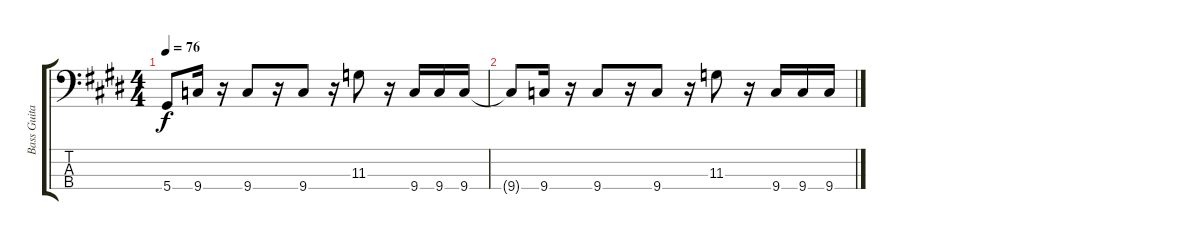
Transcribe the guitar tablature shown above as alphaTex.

\track ("Bass Guitar" "Bass Guita") {instrument electricbassfinger}
\staff {score tabs}
\tuning (Gb2 Db2 Ab1 Eb1) {hide}
\ts (4 4)
\tempo 76
\clef f4
\ks e
5.4{t}.8{dy f} 9.4.16 r.16 9.4.8 r.16 9.4.8 r.16 11.3.8 r.16 9.4.16 9.4.16 9.4.16 |
9.4{t}.8 9.4.16 r.16 9.4.8 r.16 9.4.8 r.16 11.3.8 r.16 9.4.16 9.4.16 9.4.16
